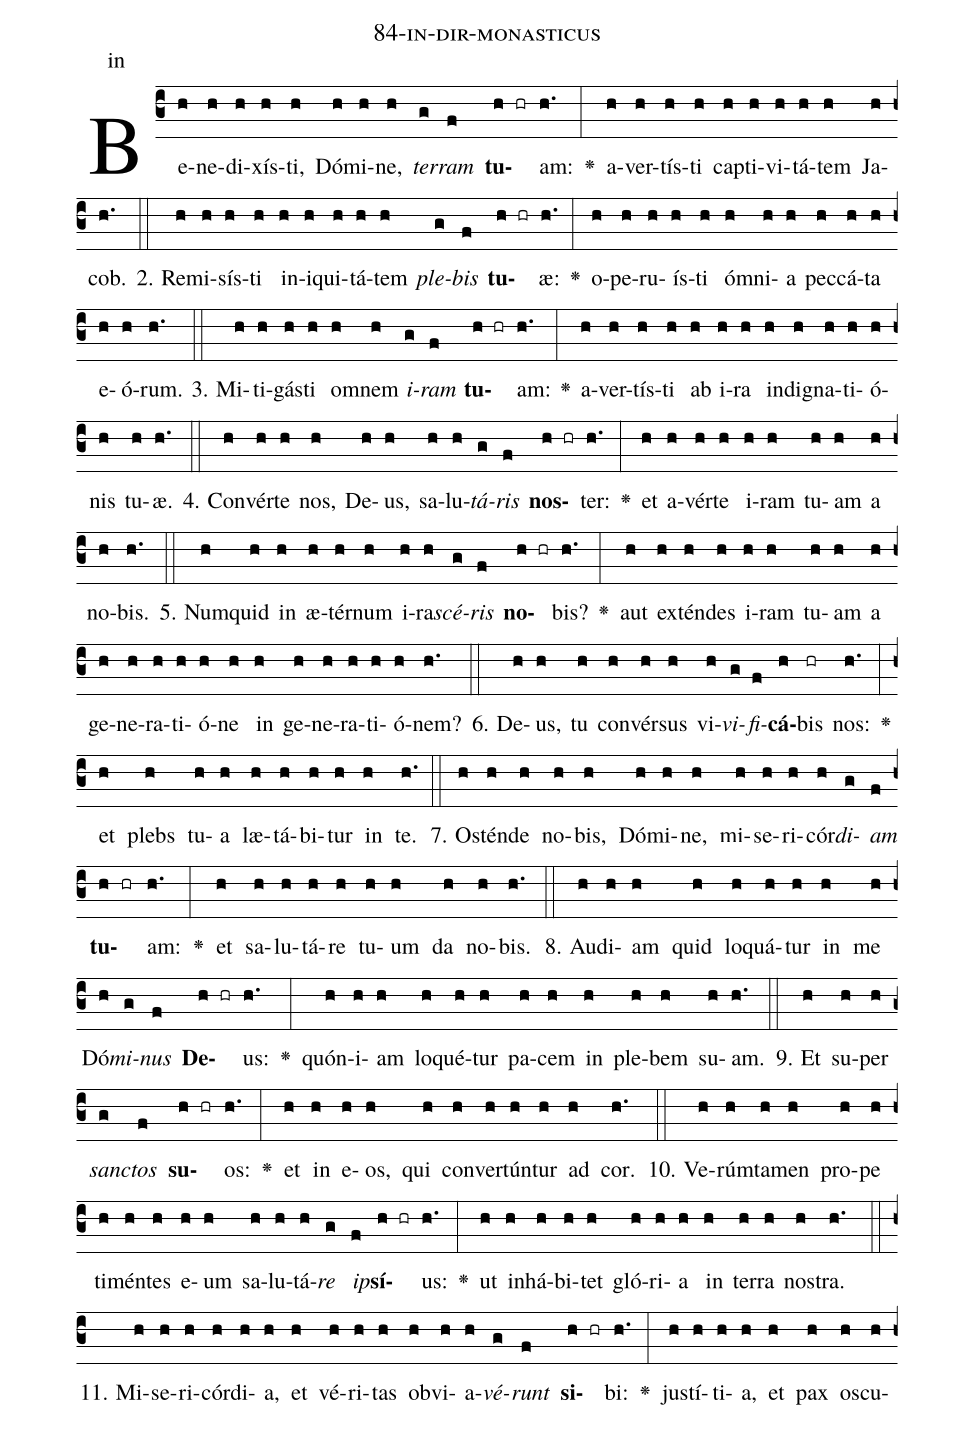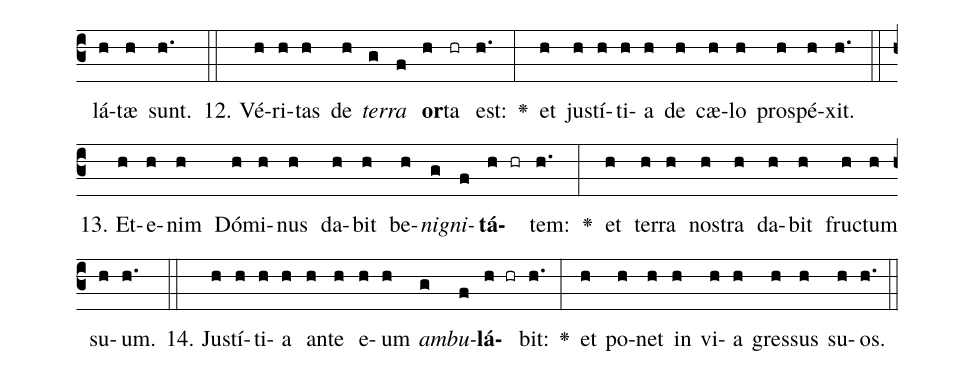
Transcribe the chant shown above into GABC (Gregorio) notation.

name: 84-in-dir-monasticus;
annotation: in;
%%
(c3)Be(h)ne(h)di(h)xís(h)ti,(h) Dó(h)mi(h)ne,(h) <i>ter</i>(g)<i>ram</i>(f) <b>tu</b>(h hr)am:(h.) <v>\greheightstar</v>(:) a(h)ver(h)tís(h)ti(h) cap(h)ti(h)vi(h)tá(h)tem(h) Ja(h)cob.(h.) (::)
2. Re(h)mi(h)sís(h)ti(h) in(h)i(h)qui(h)tá(h)tem(h) <i>ple</i>(g)<i>bis</i>(f) <b>tu</b>(h hr)æ:(h.) <v>\greheightstar</v>(:) o(h)pe(h)ru(h)ís(h)ti(h) óm(h)ni(h)a(h) pec(h)cá(h)ta(h) e(h)ó(h)rum.(h.) (::)
3. Mi(h)ti(h)gás(h)ti(h) om(h)nem(h) <i>i</i>(g)<i>ram</i>(f) <b>tu</b>(h hr)am:(h.) <v>\greheightstar</v>(:) a(h)ver(h)tís(h)ti(h) ab(h) i(h)ra(h) in(h)di(h)gna(h)ti(h)ó(h)nis(h) tu(h)æ.(h.) (::)
4. Con(h)vér(h)te(h) nos,(h) De(h)us,(h) sa(h)lu(h)<i>tá</i>(g)<i>ris</i>(f) <b>nos</b>(h hr)ter:(h.) <v>\greheightstar</v>(:) et(h) a(h)vér(h)te(h) i(h)ram(h) tu(h)am(h) a(h) no(h)bis.(h.) (::)
5. Num(h)quid(h) in(h) æ(h)tér(h)num(h) i(h)ra(h)<i>scé</i>(g)<i>ris</i>(f) <b>no</b>(h hr)bis?(h.) <v>\greheightstar</v>(:) aut(h) ex(h)tén(h)des(h) i(h)ram(h) tu(h)am(h) a(h) ge(h)ne(h)ra(h)ti(h)ó(h)ne(h) in(h) ge(h)ne(h)ra(h)ti(h)ó(h)nem?(h.) (::)
6. De(h)us,(h) tu(h) con(h)vér(h)sus(h) vi(h)<i>vi</i>(g)<i>fi</i>(f)<b>cá</b>(h)bis(hr) nos:(h.) <v>\greheightstar</v>(:) et(h) plebs(h) tu(h)a(h) læ(h)tá(h)bi(h)tur(h) in(h) te.(h.) (::)
7. Os(h)tén(h)de(h) no(h)bis,(h) Dó(h)mi(h)ne,(h) mi(h)se(h)ri(h)cór(h)<i>di</i>(g)<i>am</i>(f) <b>tu</b>(h hr)am:(h.) <v>\greheightstar</v>(:) et(h) sa(h)lu(h)tá(h)re(h) tu(h)um(h) da(h) no(h)bis.(h.) (::)
8. Au(h)di(h)am(h) quid(h) lo(h)quá(h)tur(h) in(h) me(h) Dó(h)<i>mi</i>(g)<i>nus</i>(f) <b>De</b>(h hr)us:(h.) <v>\greheightstar</v>(:) quón(h)i(h)am(h) lo(h)qué(h)tur(h) pa(h)cem(h) in(h) ple(h)bem(h) su(h)am.(h.) (::)
9. Et(h) su(h)per(h) <i>sanc</i>(g)<i>tos</i>(f) <b>su</b>(h hr)os:(h.) <v>\greheightstar</v>(:) et(h) in(h) e(h)os,(h) qui(h) con(h)ver(h)tún(h)tur(h) ad(h) cor.(h.) (::)
10. Ve(h)rúm(h)ta(h)men(h) pro(h)pe(h) ti(h)mén(h)tes(h) e(h)um(h) sa(h)lu(h)tá(h)<i>re</i>(g) <i>ip</i>(f)<b>sí</b>(h hr)us:(h.) <v>\greheightstar</v>(:) ut(h) in(h)há(h)bi(h)tet(h) gló(h)ri(h)a(h) in(h) ter(h)ra(h) nos(h)tra.(h.) (::)
11. Mi(h)se(h)ri(h)cór(h)di(h)a,(h) et(h) vé(h)ri(h)tas(h) ob(h)vi(h)a(h)<i>vé</i>(g)<i>runt</i>(f) <b>si</b>(h hr)bi:(h.) <v>\greheightstar</v>(:) jus(h)tí(h)ti(h)a,(h) et(h) pax(h) os(h)cu(h)lá(h)tæ(h) sunt.(h.) (::)
12. Vé(h)ri(h)tas(h) de(h) <i>ter</i>(g)<i>ra</i>(f) <b>or</b>(h)ta(hr) est:(h.) <v>\greheightstar</v>(:) et(h) jus(h)tí(h)ti(h)a(h) de(h) cæ(h)lo(h) pro(h)spé(h)xit.(h.) (::)
13. Et(h)e(h)nim(h) Dó(h)mi(h)nus(h) da(h)bit(h) be(h)<i>ni</i>(g)<i>gni</i>(f)<b>tá</b>(h hr)tem:(h.) <v>\greheightstar</v>(:) et(h) ter(h)ra(h) nos(h)tra(h) da(h)bit(h) fruc(h)tum(h) su(h)um.(h.) (::)
14. Jus(h)tí(h)ti(h)a(h) an(h)te(h) e(h)um(h) <i>am</i>(g)<i>bu</i>(f)<b>lá</b>(h hr)bit:(h.) <v>\greheightstar</v>(:) et(h) po(h)net(h) in(h) vi(h)a(h) gres(h)sus(h) su(h)os.(h.) (::)
